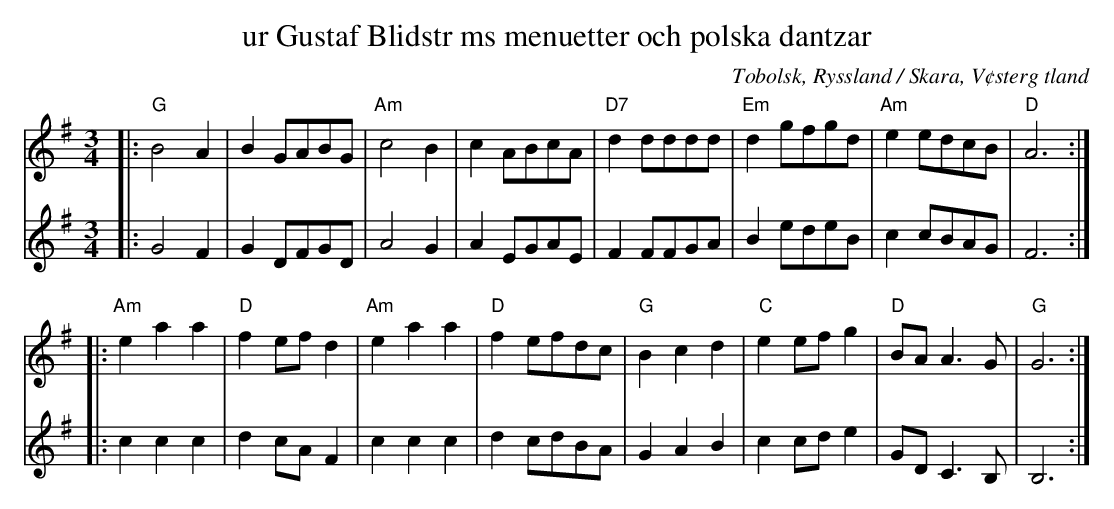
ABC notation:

X:1
T:ur Gustaf Blidstr ms menuetter och polska dantzar
O:Tobolsk, Ryssland / Skara, V¢sterg tland
M:3/4
L:1/8
V:1
V:2
K:Gmaj
V:1
|: "G"B4A2 | B2 GABG | "Am"c4B2 | c2ABcA | "D7"d2dddd | "Em"d2gfgd | "Am"e2edcB | "D"A6 :|
V:2
|:G4F2 | G2DFGD | A4G2 | A2EGAE | F2FFGA | B2edeB | c2cBAG | F6 :|
V:1
|: "Am"e2a2a2 | "D"f2efd2 | "Am"e2a2a2 | "D"f2efdc | "G"B2c2d2 | "C"e2efg2 | "D"BAA3G | "G"G6 :|
V:2
|: c2c2c2 | d2cAF2 | c2c2c2 | d2cdBA | G2A2B2 | c2cde2 | GD C3B, | B,6 :|
